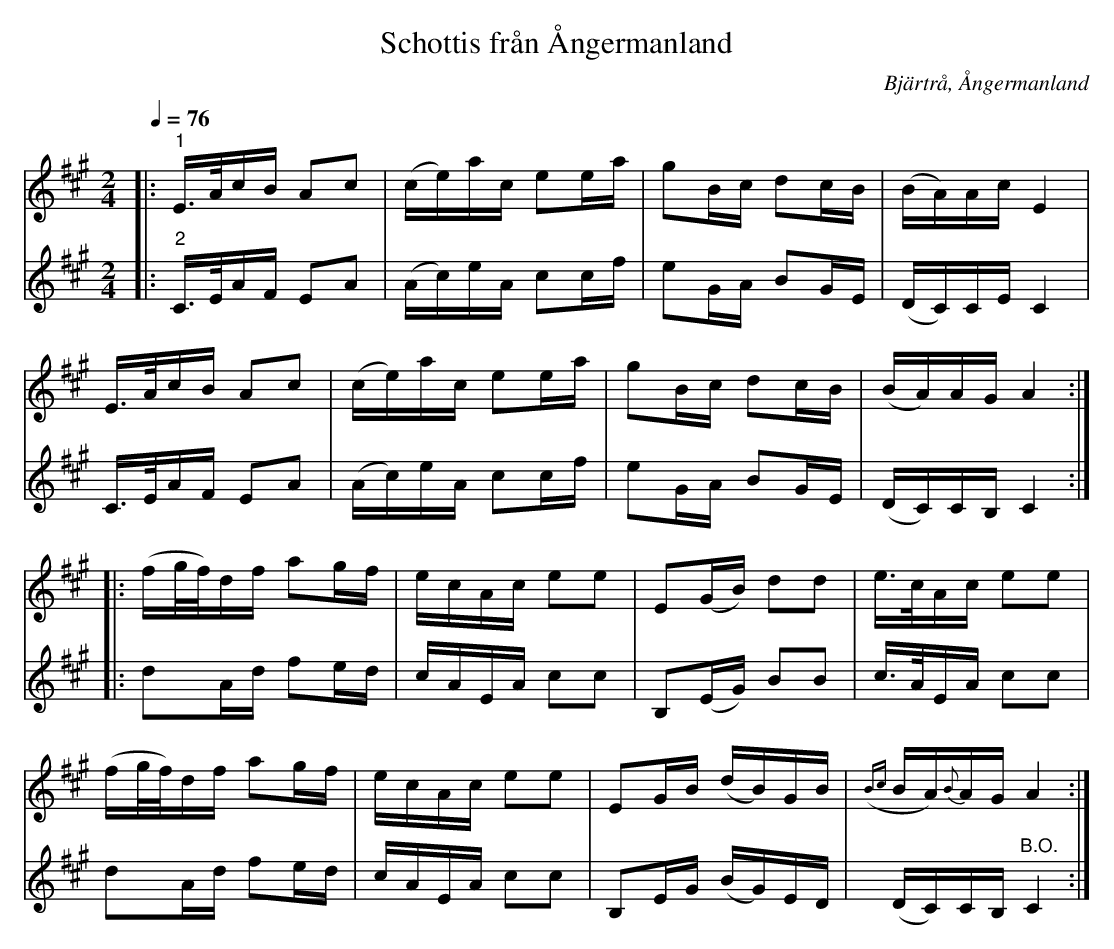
X:1
T:Schottis från Ångermanland
O:Bjärtrå, Ångermanland
L:1/16
Q:1/4=76
M:2/4
K:A
V:1
|:"^1" E>AcB A2c2 | (ce)ac e2ea | g2Bc d2cB | (BA)Ac E4 |
E>AcB A2c2 | (ce)ac e2ea | g2Bc d2cB | (BA)AG A4 ::
(fg/f/)df a2gf | ecAc e2e2 | E2(GB) d2d2 | e>cAc e2e2 |
(fg/f/)df a2gf | ecAc e2e2 | E2GB (dB)GB |({Bc} BA){B}AG A4 :|
V:2
|:"^2" C>EAF E2A2 | (Ac)eA c2cf | e2GA B2GE | (DC)CE C4 |
C>EAF E2A2 | (Ac)eA c2cf | e2GA B2GE | (DC)CB, C4 ::
d2Ad f2ed | cAEA c2c2 | B,2(EG) B2B2 | c>AEA c2c2 |
d2Ad f2ed | cAEA c2c2 | B,2EG (BG)ED | (DC)CB,"^B.O." C4 :|
